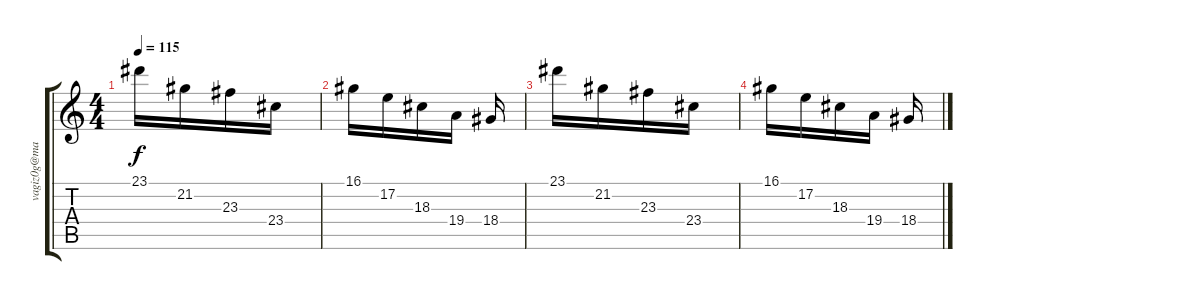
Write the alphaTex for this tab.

\track ("vagiz0g@mail.ru" "vagiz0g@ma") {instrument celesta}
\staff {score tabs}
\tuning (E4 B3 G3 D3 A2 E2) {hide}
\ts (4 4)
\tempo 115
\clef g2
\ks c
23.1.16{dy f} 21.2.16 23.3.16 23.4.16 |
16.1.16 17.2.16 18.3.16 19.4.16 18.4.16 |
23.1.16 21.2.16 23.3.16 23.4.16 |
16.1.16 17.2.16 18.3.16 19.4.16 18.4.16
